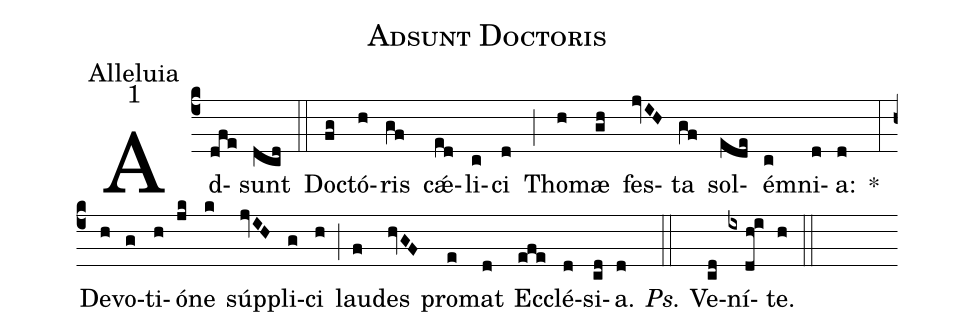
name:Adsunt Doctoris;
office-part:Alleluia;
mode:1;
%%
(c4)Ad(dfe)sunt(dcd) (::) Doc(fg)tó(h)ris(gf) cǽ(ed)li(c)ci(d) (;) Tho(h)mæ(gh) fes(jvIH)ta(gf)  sol(ede)ém(c)ni(d)a:(d) *(:) De(h)vo(g)ti(h)ó(jk)ne(k) súp(jvIH)pli(g)ci(h) (;) lau(f)des(hvGF) pro(e)mat(d) Ec(efe)clé(d)si(cd)a.(d) (::) <i>Ps.</i> Ve(cd)ní(ix/dh!i)te.(h) (::)
